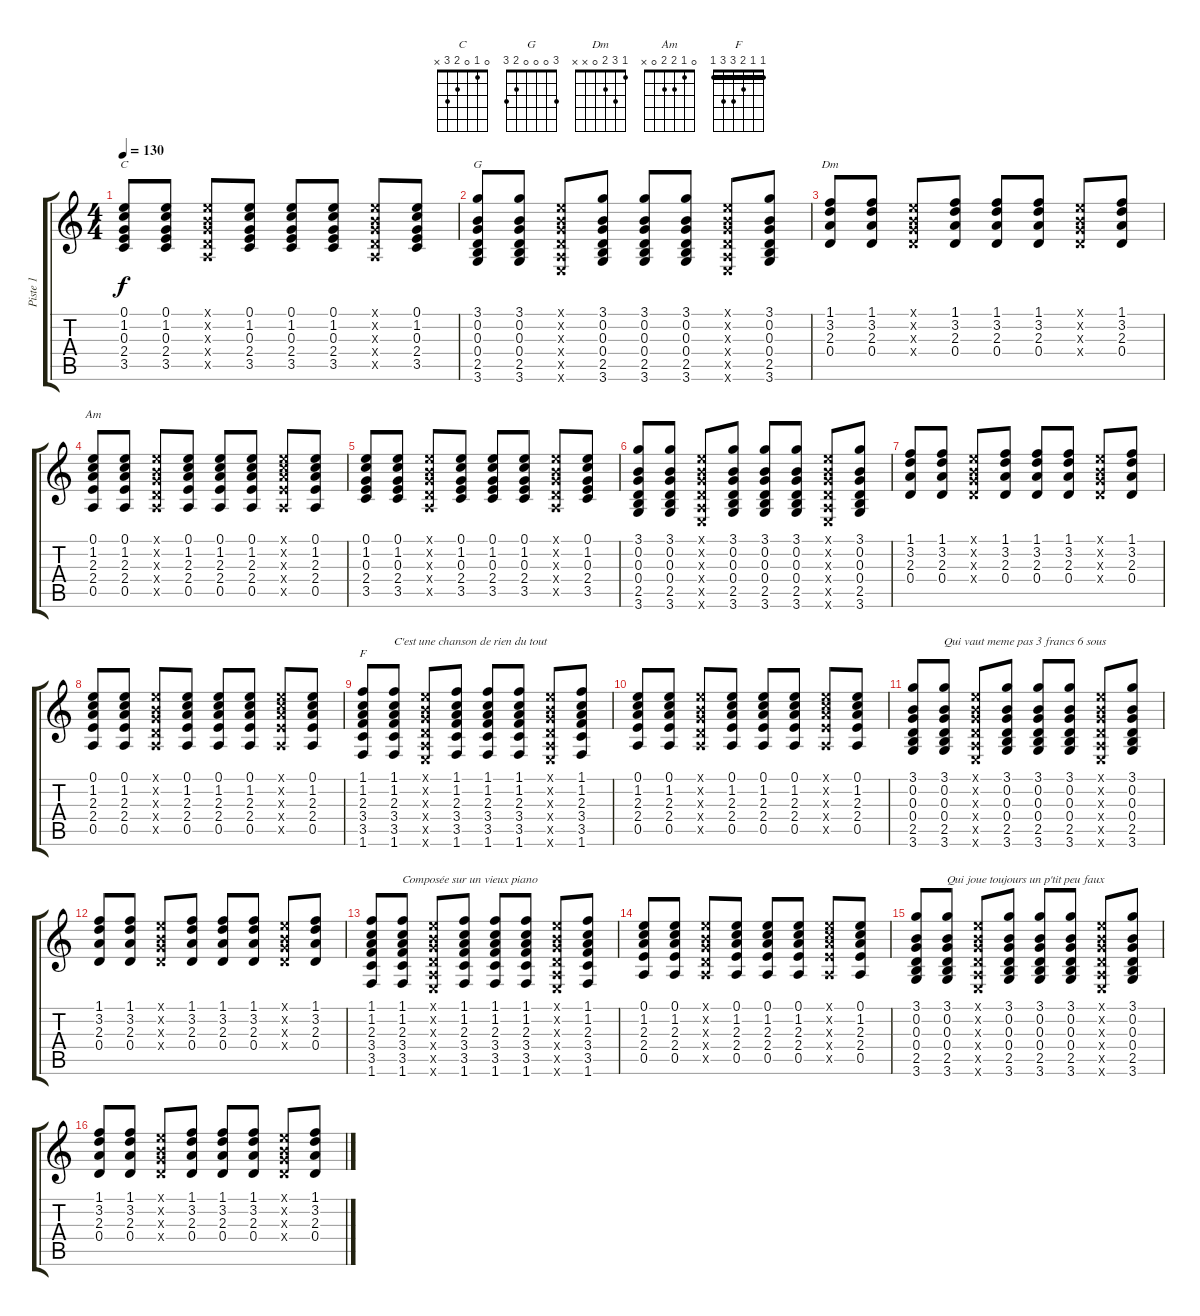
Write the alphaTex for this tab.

\track ("Piste 1" "Piste 1") {instrument acousticguitarsteel}
\staff {score tabs}
\tuning (E4 B3 G3 D3 A2 E2) {hide}
\chord ("C" 0 1 0 2 3 x)
\chord ("G" 3 0 0 0 2 3)
\chord ("Dm" 1 3 2 0 x x)
\chord ("Am" 0 1 2 2 0 x)
\chord ("F" 1 1 2 3 3 1) {barre 1}
\ts (4 4)
\tempo 130
\clef g2
\ks c
(0.1 1.2 0.3 2.4 3.5).8{ch "C" dy f} (0.1 1.2 0.3 2.4 3.5).8 (0.1{x} 0.2{x} 0.3{x} 0.4{x} 0.5{x}).8 (0.1 1.2 0.3 2.4 3.5).8 (0.1 1.2 0.3 2.4 3.5).8 (0.1 1.2 0.3 2.4 3.5).8 (0.1{x} 0.2{x} 0.3{x} 0.4{x} 0.5{x}).8 (0.1 1.2 0.3 2.4 3.5).8 |
(3.1 0.2 0.3 0.4 2.5 3.6).8{ch "G"} (3.1 0.2 0.3 0.4 2.5 3.6).8 (0.1{x} 0.2{x} 0.3{x} 0.4{x} 0.5{x} 0.6{x}).8 (3.1 0.2 0.3 0.4 2.5 3.6).8 (3.1 0.2 0.3 0.4 2.5 3.6).8 (3.1 0.2 0.3 0.4 2.5 3.6).8 (0.1{x} 0.2{x} 0.3{x} 0.4{x} 0.5{x} 0.6{x}).8 (3.1 0.2 0.3 0.4 2.5 3.6).8 |
(1.1 3.2 2.3 0.4).8{ch "Dm"} (1.1 3.2 2.3 0.4).8 (0.1{x} 0.2{x} 0.3{x} 0.4{x}).8 (1.1 3.2 2.3 0.4).8 (1.1 3.2 2.3 0.4).8 (1.1 3.2 2.3 0.4).8 (0.1{x} 0.2{x} 0.3{x} 0.4{x}).8 (1.1 3.2 2.3 0.4).8 |
(0.1 1.2 2.3 2.4 0.5).8{ch "Am"} (0.1 1.2 2.3 2.4 0.5).8 (0.1{x} 0.2{x} 0.3{x} 0.4{x} 0.5{x}).8 (0.1 1.2 2.3 2.4 0.5).8 (0.1 1.2 2.3 2.4 0.5).8 (0.1 1.2 2.3 2.4 0.5).8 (0.1{x} 1.2{x} 2.3{x} 2.4{x} 0.5{x}).8 (0.1 1.2 2.3 2.4 0.5).8 |
(0.1 1.2 0.3 2.4 3.5).8 (0.1 1.2 0.3 2.4 3.5).8 (0.1{x} 0.2{x} 0.3{x} 0.4{x} 0.5{x}).8 (0.1 1.2 0.3 2.4 3.5).8 (0.1 1.2 0.3 2.4 3.5).8 (0.1 1.2 0.3 2.4 3.5).8 (0.1{x} 0.2{x} 0.3{x} 0.4{x} 0.5{x}).8 (0.1 1.2 0.3 2.4 3.5).8 |
(3.1 0.2 0.3 0.4 2.5 3.6).8 (3.1 0.2 0.3 0.4 2.5 3.6).8 (0.1{x} 0.2{x} 0.3{x} 0.4{x} 0.5{x} 0.6{x}).8 (3.1 0.2 0.3 0.4 2.5 3.6).8 (3.1 0.2 0.3 0.4 2.5 3.6).8 (3.1 0.2 0.3 0.4 2.5 3.6).8 (0.1{x} 0.2{x} 0.3{x} 0.4{x} 0.5{x} 0.6{x}).8 (3.1 0.2 0.3 0.4 2.5 3.6).8 |
(1.1 3.2 2.3 0.4).8 (1.1 3.2 2.3 0.4).8 (0.1{x} 0.2{x} 0.3{x} 0.4{x}).8 (1.1 3.2 2.3 0.4).8 (1.1 3.2 2.3 0.4).8 (1.1 3.2 2.3 0.4).8 (0.1{x} 0.2{x} 0.3{x} 0.4{x}).8 (1.1 3.2 2.3 0.4).8 |
(0.1 1.2 2.3 2.4 0.5).8 (0.1 1.2 2.3 2.4 0.5).8 (0.1{x} 0.2{x} 0.3{x} 0.4{x} 0.5{x}).8 (0.1 1.2 2.3 2.4 0.5).8 (0.1 1.2 2.3 2.4 0.5).8 (0.1 1.2 2.3 2.4 0.5).8 (0.1{x} 1.2{x} 2.3{x} 2.4{x} 0.5{x}).8 (0.1 1.2 2.3 2.4 0.5).8 |
(1.1 1.2 2.3 3.4 3.5 1.6).8{ch "F"} (1.1 1.2 2.3 3.4 3.5 1.6).8{txt "C'est une chanson de rien du tout"} (0.1{x} 0.2{x} 0.3{x} 0.4{x} 0.5{x} 0.6{x}).8 (1.1 1.2 2.3 3.4 3.5 1.6).8 (1.1 1.2 2.3 3.4 3.5 1.6).8 (1.1 1.2 2.3 3.4 3.5 1.6).8 (0.1{x} 0.2{x} 0.3{x} 0.4{x} 0.5{x} 0.6{x}).8 (1.1 1.2 2.3 3.4 3.5 1.6).8 |
(0.1 1.2 2.3 2.4 0.5).8 (0.1 1.2 2.3 2.4 0.5).8 (0.1{x} 0.2{x} 0.3{x} 0.4{x} 0.5{x}).8 (0.1 1.2 2.3 2.4 0.5).8 (0.1 1.2 2.3 2.4 0.5).8 (0.1 1.2 2.3 2.4 0.5).8 (0.1{x} 1.2{x} 2.3{x} 2.4{x} 0.5{x}).8 (0.1 1.2 2.3 2.4 0.5).8 |
(3.1 0.2 0.3 0.4 2.5 3.6).8 (3.1 0.2 0.3 0.4 2.5 3.6).8{txt "Qui vaut meme pas 3 francs 6 sous"} (0.1{x} 0.2{x} 0.3{x} 0.4{x} 0.5{x} 0.6{x}).8 (3.1 0.2 0.3 0.4 2.5 3.6).8 (3.1 0.2 0.3 0.4 2.5 3.6).8 (3.1 0.2 0.3 0.4 2.5 3.6).8 (0.1{x} 0.2{x} 0.3{x} 0.4{x} 0.5{x} 0.6{x}).8 (3.1 0.2 0.3 0.4 2.5 3.6).8 |
(1.1 3.2 2.3 0.4).8 (1.1 3.2 2.3 0.4).8 (0.1{x} 0.2{x} 0.3{x} 0.4{x}).8 (1.1 3.2 2.3 0.4).8 (1.1 3.2 2.3 0.4).8 (1.1 3.2 2.3 0.4).8 (0.1{x} 0.2{x} 0.3{x} 0.4{x}).8 (1.1 3.2 2.3 0.4).8 |
(1.1 1.2 2.3 3.4 3.5 1.6).8 (1.1 1.2 2.3 3.4 3.5 1.6).8{txt "Composée sur un vieux piano"} (0.1{x} 0.2{x} 0.3{x} 0.4{x} 0.5{x} 0.6{x}).8 (1.1 1.2 2.3 3.4 3.5 1.6).8 (1.1 1.2 2.3 3.4 3.5 1.6).8 (1.1 1.2 2.3 3.4 3.5 1.6).8 (0.1{x} 0.2{x} 0.3{x} 0.4{x} 0.5{x} 0.6{x}).8 (1.1 1.2 2.3 3.4 3.5 1.6).8 |
(0.1 1.2 2.3 2.4 0.5).8 (0.1 1.2 2.3 2.4 0.5).8 (0.1{x} 0.2{x} 0.3{x} 0.4{x} 0.5{x}).8 (0.1 1.2 2.3 2.4 0.5).8 (0.1 1.2 2.3 2.4 0.5).8 (0.1 1.2 2.3 2.4 0.5).8 (0.1{x} 1.2{x} 2.3{x} 2.4{x} 0.5{x}).8 (0.1 1.2 2.3 2.4 0.5).8 |
(3.1 0.2 0.3 0.4 2.5 3.6).8 (3.1 0.2 0.3 0.4 2.5 3.6).8{txt "Qui joue toujours un p'tit peu faux"} (0.1{x} 0.2{x} 0.3{x} 0.4{x} 0.5{x} 0.6{x}).8 (3.1 0.2 0.3 0.4 2.5 3.6).8 (3.1 0.2 0.3 0.4 2.5 3.6).8 (3.1 0.2 0.3 0.4 2.5 3.6).8 (0.1{x} 0.2{x} 0.3{x} 0.4{x} 0.5{x} 0.6{x}).8 (3.1 0.2 0.3 0.4 2.5 3.6).8 |
(1.1 3.2 2.3 0.4).8 (1.1 3.2 2.3 0.4).8 (0.1{x} 0.2{x} 0.3{x} 0.4{x}).8 (1.1 3.2 2.3 0.4).8 (1.1 3.2 2.3 0.4).8 (1.1 3.2 2.3 0.4).8 (0.1{x} 0.2{x} 0.3{x} 0.4{x}).8 (1.1 3.2 2.3 0.4).8
